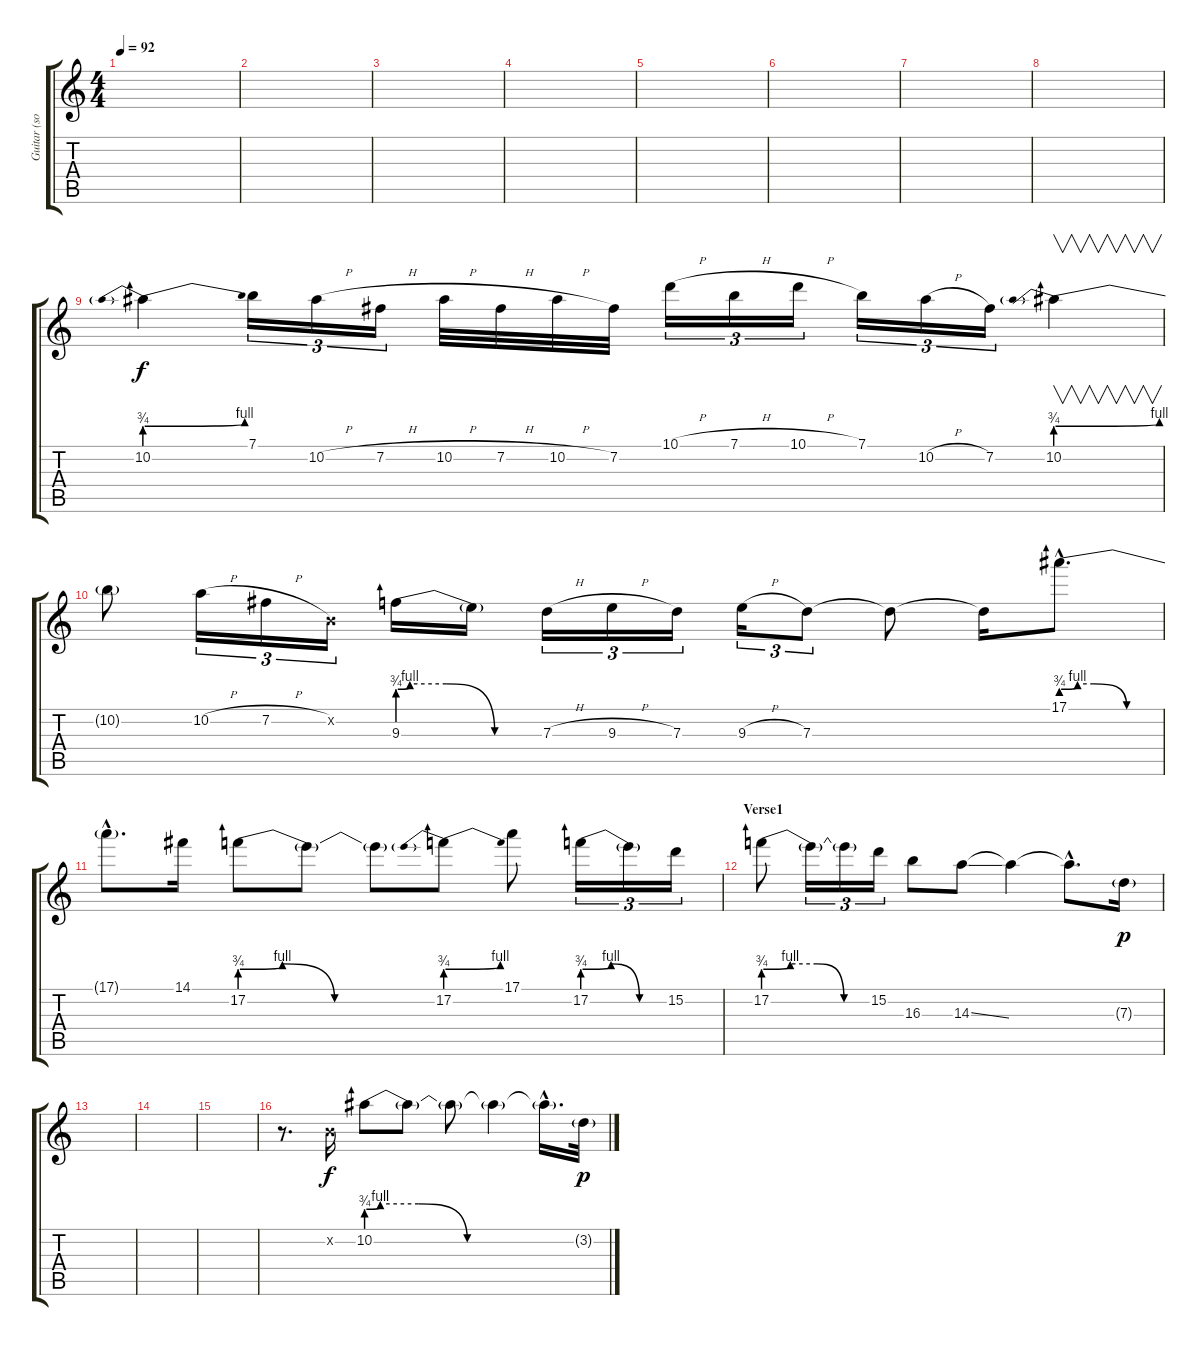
\track ("Guitar (solo)" "Guitar (so") {instrument overdrivenguitar}
\staff {score tabs}
\tuning (E4 B3 G3 D3 A2 E2) {hide}
\ts (4 4)
\tempo 92
\clef g2
\ks c
|
|
|
|
|
|
|
|
10.2{be (prebendbend 0 3 60 4)}.4 7.1.16{tu (3 2)} 10.2{h}.16{tu (3 2)} 7.2{h}.16{tu (3 2)} 10.2{h}.32 7.2{h}.32 10.2{h}.32 7.2.32 10.1{h}.16{tu (3 2)} 7.1{h}.16{tu (3 2)} 10.1{h}.16{tu (3 2)} 7.1.16{tu (3 2)} 10.2{h}.16{tu (3 2)} 7.2.16{tu (3 2)} 10.2{be (prebendbend 0 3 60 4)}.4{v} |
10.2{t}.8 10.2{h}.16{tu (3 2)} 7.2{h}.16{tu (3 2)} 0.2{x}.16{tu (3 2)} 9.3{be (custom 0 3 5 4 20 4 40 0 60 0)}.16 9.3{t}.16 7.3{h}.16{tu (3 2)} 9.3{h}.16{tu (3 2)} 7.3.16{tu (3 2)} 9.3{h}.16{tu (3 2)} 7.3.8{tu (3 2)} 7.3{t}.8 7.3{t}.16 17.1{be (custom 0 3 10 4 20 4 40 0 60 0) hac}.8{d} |
17.1{hac t}.8{d} 14.1.16 17.2{be (custom 0 3 13 4 29 0 60 0)}.8 17.2{t}.8 17.2{t}.8 17.2{be (prebendbend 0 3 60 4)}.8 17.1.8 17.2{be (custom 0 3 20 4 40 0 60 0)}.16{tu (3 2)} 17.2{t}.16{tu (3 2)} 15.2.16{tu (3 2)} |
\section ("" "Verse1")
17.2{be (custom 0 3 15 4 30 4 45 0 60 0)}.8 17.2{t}.16{tu (3 2)} 17.2{t}.16{tu (3 2)} 15.2.16{tu (3 2)} 16.3.8 14.3{ss}.8 14.3{t}.4 14.3{hac t}.8{d} 7.3{g}.16{dy p} |
|
|
|
r.8{d} 0.2{x}.16{dy f} 10.2{be (custom 0 3 4 4 15 4 29 0 40 0 60 0)}.8 10.2{t}.8 10.2{t}.8 10.2{t}.4 10.2{hac t}.16{d} 3.2{g}.32{dy p}
